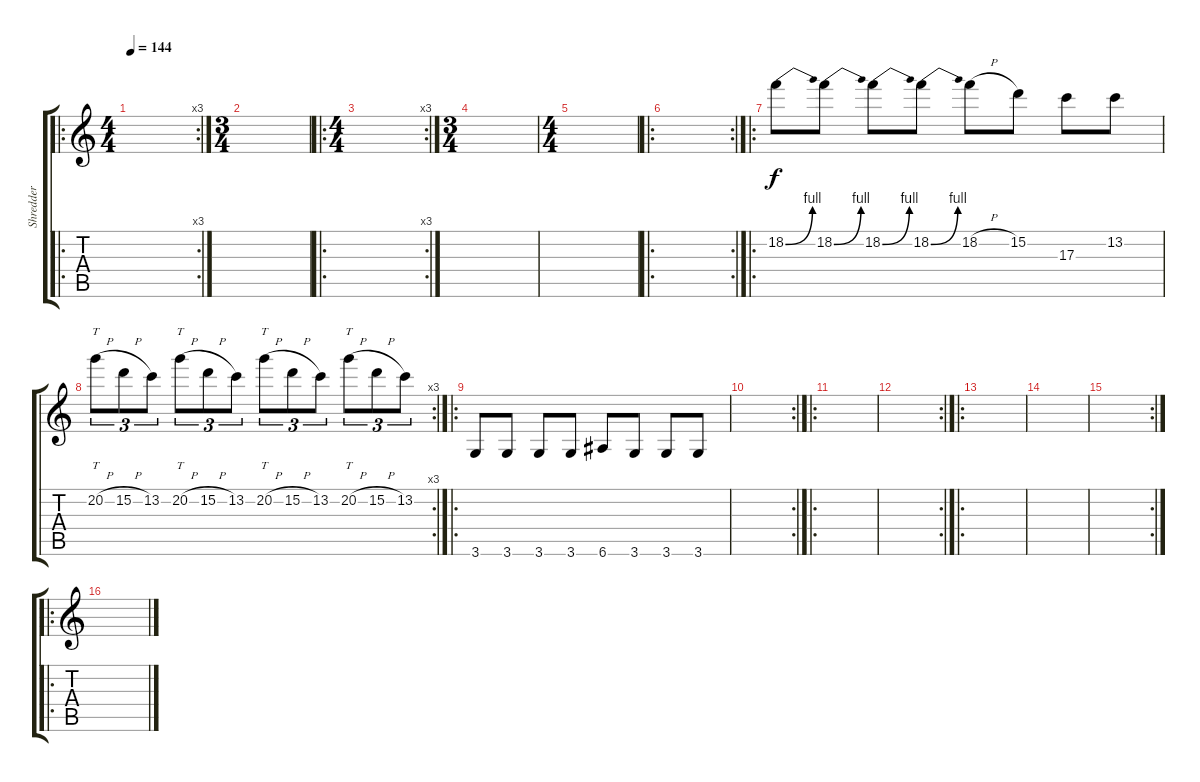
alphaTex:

\track ("Shredder" "Shredder") {instrument overdrivenguitar}
\staff {score tabs}
\tuning (E4 B3 G3 D3 A2 E2) {hide}
\ro
\rc 3
\ts (4 4)
\tempo 144
\clef g2
\ks c
|
\ts (3 4)
|
\ro
\rc 3
\ts (4 4)
|
\ts (3 4)
|
\ts (4 4)
|
\ro
\rc 2
|
\ro
18.2{be (bend 0 0 60 4)}.8 18.2{be (bend 0 0 60 4)}.8 18.2{be (bend 0 0 60 4)}.8 18.2{be (bend 0 0 60 4)}.8 18.2{h}.8 15.2.8 17.3.8 13.2.8 |
\rc 3
20.2{h}.8{tt tu (3 2)} 15.2{h}.8{tu (3 2)} 13.2.8{tu (3 2)} 20.2{h}.8{tt tu (3 2)} 15.2{h}.8{tu (3 2)} 13.2.8{tu (3 2)} 20.2{h}.8{tt tu (3 2)} 15.2{h}.8{tu (3 2)} 13.2.8{tu (3 2)} 20.2{h}.8{tt tu (3 2)} 15.2{h}.8{tu (3 2)} 13.2.8{tu (3 2)} |
\ro
3.6.8 3.6.8 3.6.8 3.6.8 6.6.8 3.6.8 3.6.8 3.6.8 |
\rc 2
|
\ro
|
\rc 2
|
\ro
|
|
\rc 2
|
\ro
